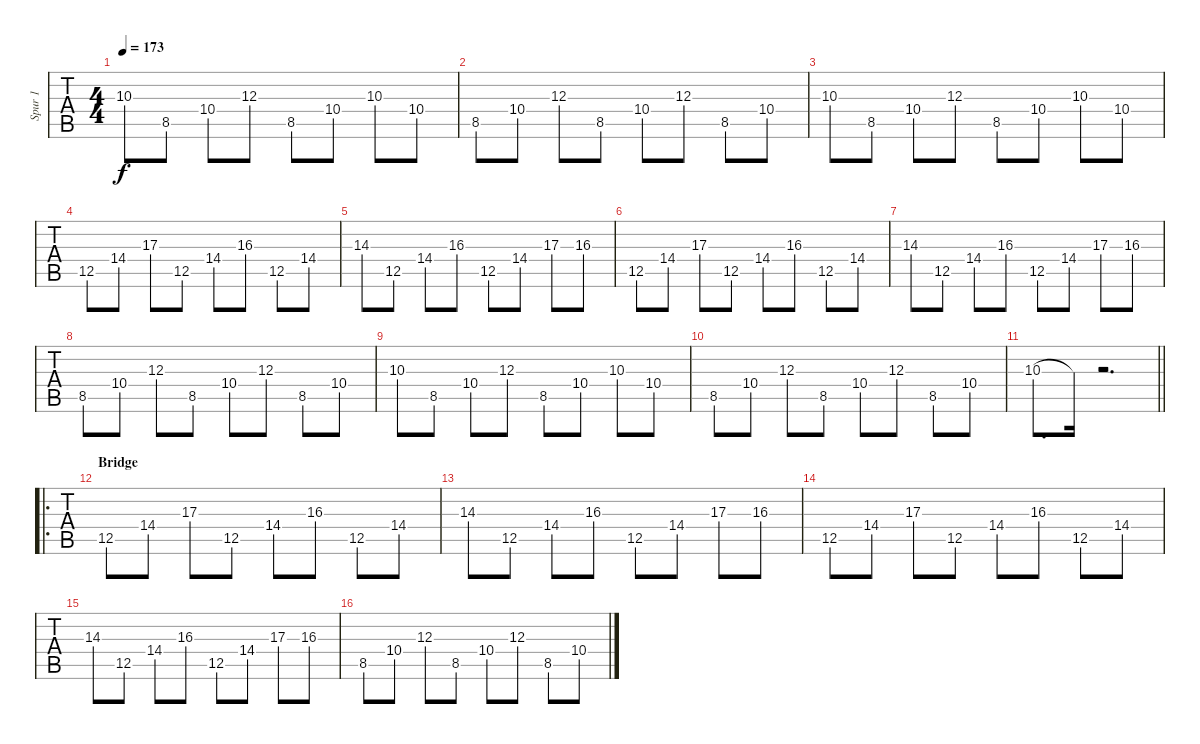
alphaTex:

\track ("Spur 1" "Spur 1") {instrument distortionguitar}
\staff {tabs}
\tuning (B3 Gb3 D3 A2 E2 B1) {hide}
\ts (4 4)
\tempo 173
\clef g2
\ks c
10.3.8{dy f} 8.5.8 10.4.8 12.3.8 8.5.8 10.4.8 10.3.8 10.4.8 |
8.5.8 10.4.8 12.3.8 8.5.8 10.4.8 12.3.8 8.5.8 10.4.8 |
10.3.8 8.5.8 10.4.8 12.3.8 8.5.8 10.4.8 10.3.8 10.4.8 |
12.5.8 14.4.8 17.3.8 12.5.8 14.4.8 16.3.8 12.5.8 14.4.8 |
14.3.8 12.5.8 14.4.8 16.3.8 12.5.8 14.4.8 17.3.8 16.3.8 |
12.5.8 14.4.8 17.3.8 12.5.8 14.4.8 16.3.8 12.5.8 14.4.8 |
14.3.8 12.5.8 14.4.8 16.3.8 12.5.8 14.4.8 17.3.8 16.3.8 |
8.5.8 10.4.8 12.3.8 8.5.8 10.4.8 12.3.8 8.5.8 10.4.8 |
10.3.8 8.5.8 10.4.8 12.3.8 8.5.8 10.4.8 10.3.8 10.4.8 |
8.5.8 10.4.8 12.3.8 8.5.8 10.4.8 12.3.8 8.5.8 10.4.8 |
\barLineRight lightlight
10.3.8{d} 10.3{t}.16 r.2{d} |
\ro
\section ("" "Bridge")
12.5.8 14.4.8 17.3.8 12.5.8 14.4.8 16.3.8 12.5.8 14.4.8 |
14.3.8 12.5.8 14.4.8 16.3.8 12.5.8 14.4.8 17.3.8 16.3.8 |
12.5.8 14.4.8 17.3.8 12.5.8 14.4.8 16.3.8 12.5.8 14.4.8 |
14.3.8 12.5.8 14.4.8 16.3.8 12.5.8 14.4.8 17.3.8 16.3.8 |
8.5.8 10.4.8 12.3.8 8.5.8 10.4.8 12.3.8 8.5.8 10.4.8
